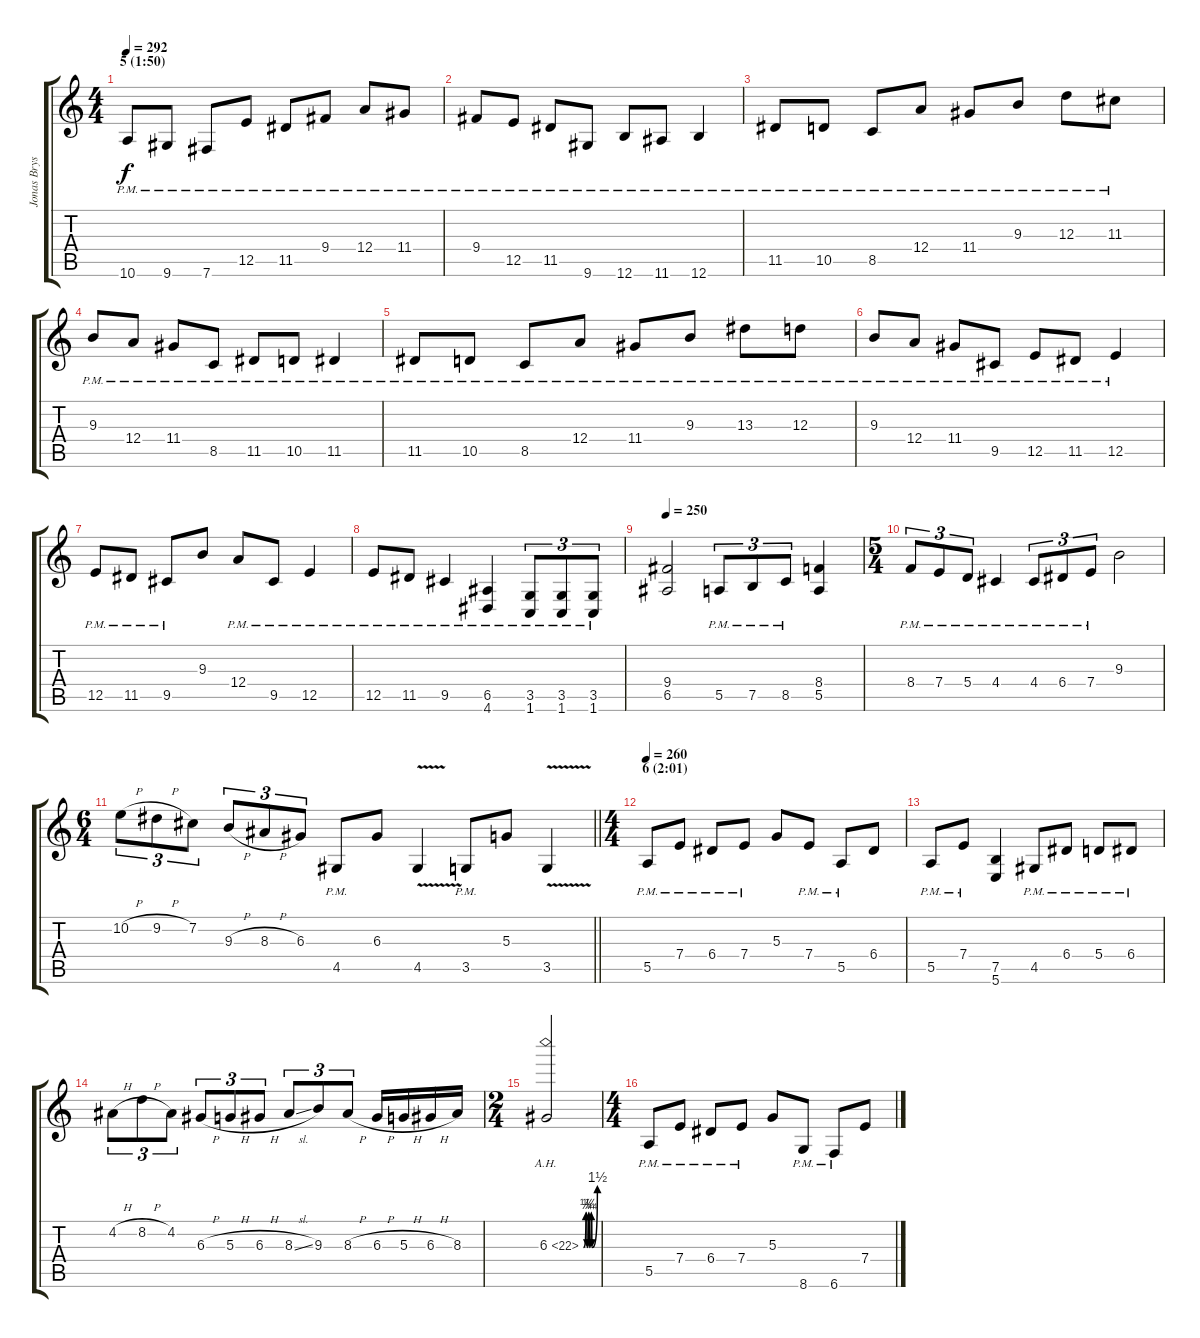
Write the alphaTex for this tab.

\track ("Jonas Bryssling (Left Guitar)" "Jonas Brys") {instrument overdrivenguitar}
\staff {score tabs}
\tuning (B3 Gb3 D3 A2 E2 B1) {hide}
\ts (4 4)
\section ("" "5 (1:50)")
\tempo 292
\clef g2
\ks c
10.6{pm}.8{dy f} 9.6{pm}.8 7.6{pm}.8 12.5{pm}.8 11.5{pm}.8 9.4{pm}.8 12.4{pm}.8 11.4{pm}.8 |
9.4{pm}.8 12.5{pm}.8 11.5{pm}.8 9.6{pm}.8 12.6{pm}.8 11.6{pm}.8 12.6{pm}.4 |
11.5{pm}.8 10.5{pm}.8 8.5{pm}.8 12.4{pm}.8 11.4{pm}.8 9.3{pm}.8 12.3{pm}.8 11.3{pm}.8 |
9.3{pm}.8 12.4{pm}.8 11.4{pm}.8 8.5{pm}.8 11.5{pm}.8 10.5{pm}.8 11.5{pm}.4 |
11.5{pm}.8 10.5{pm}.8 8.5{pm}.8 12.4{pm}.8 11.4{pm}.8 9.3{pm}.8 13.3{pm}.8 12.3{pm}.8 |
9.3{pm}.8 12.4{pm}.8 11.4{pm}.8 9.5{pm}.8 12.5{pm}.8 11.5{pm}.8 12.5{pm}.4 |
12.5{pm}.8 11.5{pm}.8 9.5{pm}.8 9.3.8 12.4{pm}.8 9.5{pm}.8 12.5{pm}.4 |
12.5{pm}.8 11.5{pm}.8 9.5{pm}.4 (6.5{pm} 4.6{pm}).4 (3.5{pm} 1.6{pm}).8{tu (3 2)} (3.5{pm} 1.6{pm}).8{tu (3 2)} (3.5{pm} 1.6{pm}).8{tu (3 2)} |
\tempo 250
(9.4 6.5).2 5.5{pm}.8{tu (3 2)} 7.5{pm}.8{tu (3 2)} 8.5{pm}.8{tu (3 2)} (8.4 5.5).4 |
\ts (5 4)
8.4{pm}.8{tu (3 2)} 7.4{pm}.8{tu (3 2)} 5.4{pm}.8{tu (3 2)} 4.4{pm}.4 4.4{pm}.8{tu (3 2)} 6.4{pm}.8{tu (3 2)} 7.4{pm}.8{tu (3 2)} 9.3.2 |
\ts (6 4)
\barLineRight lightlight
10.2{h}.8{tu (3 2)} 9.2{h}.8{tu (3 2)} 7.2.8{tu (3 2)} 9.3{h}.8{tu (3 2)} 8.3{h}.8{tu (3 2)} 6.3.8{tu (3 2)} 4.5{pm}.8 6.3.8 4.5{v}.4 3.5{pm}.8 5.3.8 3.5{v}.4 |
\ts (4 4)
\section ("" "6 (2:01)")
\tempo 260
5.5{pm}.8 7.4{pm}.8 6.4{pm}.8 7.4{pm}.8 5.3.8 7.4{pm}.8 5.5{pm}.8 6.4.8 |
5.5{pm}.8 7.4{pm}.8 (7.5 5.6).4 4.5{pm}.8 6.4{pm}.8 5.4{pm}.8 6.4{pm}.8 |
4.2{h}.8{tu (3 2)} 8.2{h}.8{tu (3 2)} 4.2.8{tu (3 2)} 6.3{h}.8{tu (3 2)} 5.3{h}.8{tu (3 2)} 6.3{h}.8{tu (3 2)} 8.3{sl}.8{tu (3 2)} 9.3.8{tu (3 2)} 8.3{h}.8{tu (3 2)} 6.3{h}.16 5.3{h}.16 6.3{h}.16 8.3.16 |
\ts (2 4)
6.3{be (custom 0 0 10 1 15 0 22 1 25 0 33 1 36 0 60 6) ah 16}.2 |
\ts (4 4)
5.5{pm}.8 7.4{pm}.8 6.4{pm}.8 7.4{pm}.8 5.3.8 8.6{pm}.8 6.6{pm}.8 7.4.8
